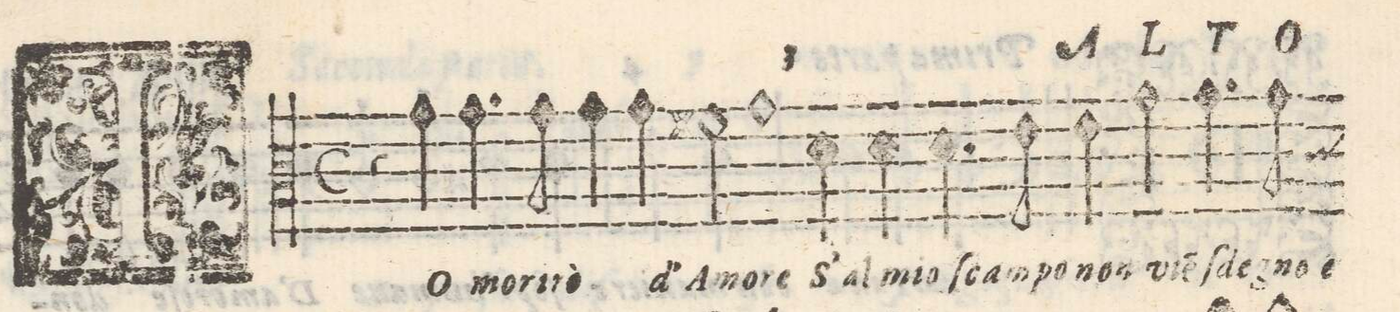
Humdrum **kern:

**kern	**text
*I"ALTO	*
*clefC3	*
*k[]	*
*met(C|)	*
*M2/1	*
4r	.
4g\	IO
4.g\	mo-
8g\	-ri-
4g\	-rò
4g\	d'A-
2f#X\	-mo-
=2-	=2-
1g	-re
4d\	S'al
4d\	mio
4.d\	ſcam-
8e\	-po-
=3-	=3-
4e\	-no
2g\	viẽ
4.g\	ſde-
8g\	-gno e
*-	*-
